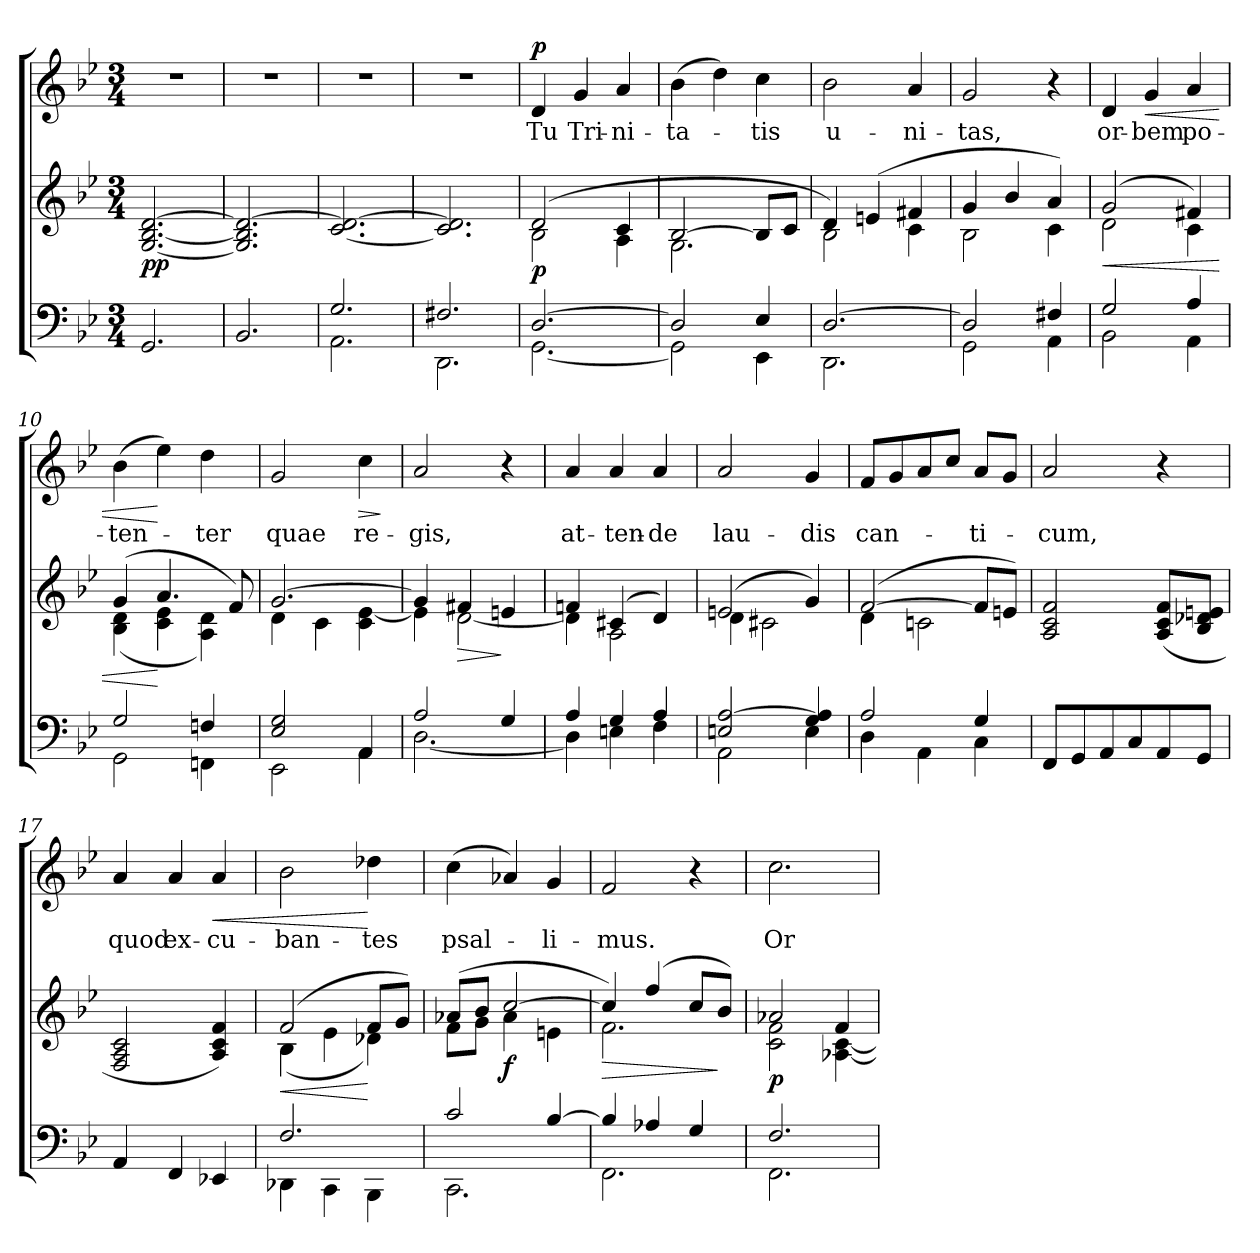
**kern	**kern	**dynam	**kern	**text	**dynam
*part2	*part2	*part2	*part1	*part1	*part1
*staff3	*staff2	*staff2/3	*staff1	*staff1	*staff1
*clefF4	*clefG2	*	*clefG2	*	*
*k[b-e-]	*k[b-e-]	*	*k[b-e-]	*	*
*B-:	*B-:	*	*B-:	*	*
*M3/4	*M3/4	*	*M3/4	*	*
=1	=1	=1	=1	=1	=1
!	!	!LO:DY:b	!	!	!
2.GG/	[2.G/ [2.B-/ [2.d/	pp	2.r	.	.
=2	=2	=2	=2	=2	=2
2.BB-/	2.G/] 2.B-/] 2.d/_	.	2.r	.	.
=3	=3	=3	=3	=3	=3
*^	*	*	*	*	*
2.G/	2.AA\	[2.c/ 2.d/_	.	2.r	.	.
=4	=4	=4	=4	=4	=4	=4
2.F#X/	2.DD\	2.c/] 2.d/]	.	2.r	.	.
=5	=5	=5	=5	=5	=5	=5
*	*	*^	*	*	*	*
!	!	!	!	!LO:DY:b	!	!LO:LY:b	!LO:DY:a
[>2.D/	[<2.GG\	(2d/	2B-\	p	4d/	Tu	p
!	!	!	!	!	!	!LO:LY:b	!
.	.	.	.	.	4g/	Tri-	.
!	!	!	!	!	!	!LO:LY:b	!
.	.	4c/	4A\	.	4a/	-ni-	.
=6	=6	=6	=6	=6	=6	=6	=6
!	!	!	!	!	!	!LO:LY:b	!
2D/]	2GG\]	[>2B-/	2.G\	.	(>4b-\	-ta-	.
.	.	.	.	.	4dd\)	.	.
!	!	!	!	!	!	!LO:LY:b	!
4E-/	4EE-\	8B-/L]	.	.	4cc\	-tis	.
.	.	8c/J	.	.	.	.	.
=7	=7	=7	=7	=7	=7	=7	=7
!	!	!	!	!	!	!LO:LY:b	!
[>2.D/	2.DD\	4d/)	2B-\	.	2b-\	u-	.
.	.	(4en/	.	.	.	.	.
!	!	!	!	!	!	!LO:LY:b	!
.	.	4f#X/	4c\	.	4a/	-ni-	.
=8	=8	=8	=8	=8	=8	=8	=8
!	!	!	!	!	!	!LO:LY:b	!
2D/]	2GG\	4g/	2B-\	.	2g/	-tas,	.
.	.	4b-/	.	.	.	.	.
4F#X/	4AA\	4a/)	4c\	.	4r	.	.
!!LO:LB:g=z
=9	=9	=9	=9	=9	=9	=9	=9
!	!	!	!	!LO:HP:b	!	!LO:LY:b	!
2G/	2BB-\	(2g/	2d\	<	4d/	or-	.
!	!	!	!	!	!	!LO:LY:b	!LO:HP:b
.	.	.	.	.	4g/	-bem	<
!	!	!	!	!	!	!LO:LY:b	!
4A/	4AA\	4f#X/)	4c\	.	4a/	po-	.
=10	=10	=10	=10	=10	=10	=10	=10
!	!	!	!	!	!	!LO:LY:b	!
2G/	2GG\	(4g/	(4B-\ 4d\	.	(>4b-\	-ten-	.
.	.	4.a/	4c\ 4e-\	[	4ee-\)	.	[
!	!	!	!	!	!	!LO:LY:b	!
4Fn/	4FFn\	.	4A\ 4d\)	.	4dd\	-ter	.
.	.	8f/)	.	.	.	.	.
=11	=11	=11	=11	=11	=11	=11	=11
!	!	!	!	!	!	!LO:LY:b	!
2E-/ 2G/	2EE-\	[>2.g/	4d\	.	2g/	quae	.
.	.	.	4c\	.	.	.	.
!	!	!	!	!	!	!LO:LY:b	!LO:HP:b
4AA/	4AA\	.	4c\ [<4e-\	.	4cc\	re-	>
*v	*v	*	*	*	*	*	*
*	*v	*v	*	*	*	*
.	.	.	.	.	]
=12	=12	=12	=12	=12	=12
*^	*^	*	*	*	*
!	!	!	!	!	!	!LO:LY:b	!
2A/	[<2.D\	4g/]	4e-\]	.	2a/	-gis,	.
!	!	!	!	!LO:HP:b	!	!	!
.	.	4f#X/	[<2d\	>	.	.	.
4G/	.	4en/	.	]	4r	.	.
=13	=13	=13	=13	=13	=13	=13	=13
!	!	!	!	!	!	!LO:LY:b	!
4A/	4D\]	4fn/	4d\]	.	4a/	at-	.
!	!	!	!	!	!	!LO:LY:b	!
4G/	4En\	(4c#X/	2A\	.	4a/	-ten-	.
!	!	!	!	!	!	!LO:LY:b	!
4A/	4F\	4d/)	.	.	4a/	-de	.
=14	=14	=14	=14	=14	=14	=14	=14
!	!	!	!	!	!	!LO:LY:b	!
2En/ [>2A/	2AA\	(2en/	4d\	.	2a/	lau-	.
.	.	.	2c#X\	.	.	.	.
!	!	!	!	!	!	!LO:LY:b	!
4G/ 4A/]	4E\	4g/)	.	.	4g/	-dis	.
=15	=15	=15	=15	=15	=15	=15	=15
!	!	!	!	!	!	!LO:LY:b	!
2A/	4D\	([>2f/	4d\	.	8f/L	can-	.
.	.	.	.	.	8g/	.	.
.	4AA\	.	2cn\	.	8a/	.	.
.	.	.	.	.	8cc/J	.	.
!	!	!	!	!	!	!LO:LY:b	!
4G/	4C\	8f/L]	.	.	8a/L	-ti-	.
.	.	8en/J)	.	.	8g/J	.	.
*v	*v	*	*	*	*	*	*
*	*v	*v	*	*	*	*
!!LO:LB:g=z
=16	=16	=16	=16	=16	=16
!	!	!	!	!LO:LY:b	!
8FF/L	2A/ 2c/ 2f/	.	2a/	-cum,	.
8GG/	.	.	.	.	.
8AA/	.	.	.	.	.
8C/	.	.	.	.	.
8AA/	(>8A/ 8c/ 8f/L	.	4r	.	.
8GG/J	8B-/ 8d-X/ 8en/J	.	.	.	.
=17	=17	=17	=17	=17	=17
!	!	!	!	!LO:LY:b	!
4AA/	2F/ 2A/ 2c/	.	4a/	quod	.
!	!	!	!	!LO:LY:b	!
4FF/	.	.	4a/	ex-	.
!	!	!	!	!LO:LY:b	!LO:HP:b
4EE-X/	4A/ 4c/ 4f/)	.	4a/	-cu-	<
=18	=18	=18	=18	=18	=18
*^	*	*	*	*	*
!	!	!	!LO:HP:b	!	!LO:LY:b	!
*	*	*^	*	*	*	*
2.F/	4DD-X\	(2f/	(<4B-\	<	2b-\	-ban-	.
.	4CC\	.	4e-\	.	.	.	.
!	!	!	!	!	!	!LO:LY:b	!
.	4BBB-\	8f/L	4d-X\)	[	4dd-X\	-tes	[
.	.	8g/J)	.	.	.	.	.
=19	=19	=19	=19	=19	=19	=19	=19
!	!	!	!	!	!	!LO:LY:b	!
2c/	2.CC\	(>8a-X/L	8f\L	.	(>4cc\	psal-	.
.	.	8b-/J	8g\J	.	.	.	.
!	!	!	!	!LO:DY:b	!	!	!
.	.	[>2cc/	4a-\	f	4a-X/)	.	.
!	!	!	!	!	!	!LO:LY:b	!
[>4B-/	.	.	4en\	.	4g/	-li-	.
=20	=20	=20	=20	=20	=20	=20	=20
!	!	!	!	!LO:HP:b	!	!LO:LY:b	!
4B-/]	2.FF\	4cc/])	2.f\	>	2f/	-mus.	.
4A-X/	.	(4ff/	.	.	.	.	.
4G/	.	8cc/L	.	.	4r	.	.
.	.	8b-/J)	.	]	.	.	.
=21	=21	=21	=21	=21	=21	=21	=21
!	!	!	!	!LO:DY:b	!	!LO:LY:b	!
2.F/	2.FF\	2a-X/	2c\ 2f\	p	2.cc\	Or-	.
.	.	4f/	[<4A-X\ [<4c\	.	.	.	.
*v	*v	*	*	*	*	*	*
*	*v	*v	*	*	*	*
=	=	=	=	=	=
*-	*-	*-	*-	*-	*-
